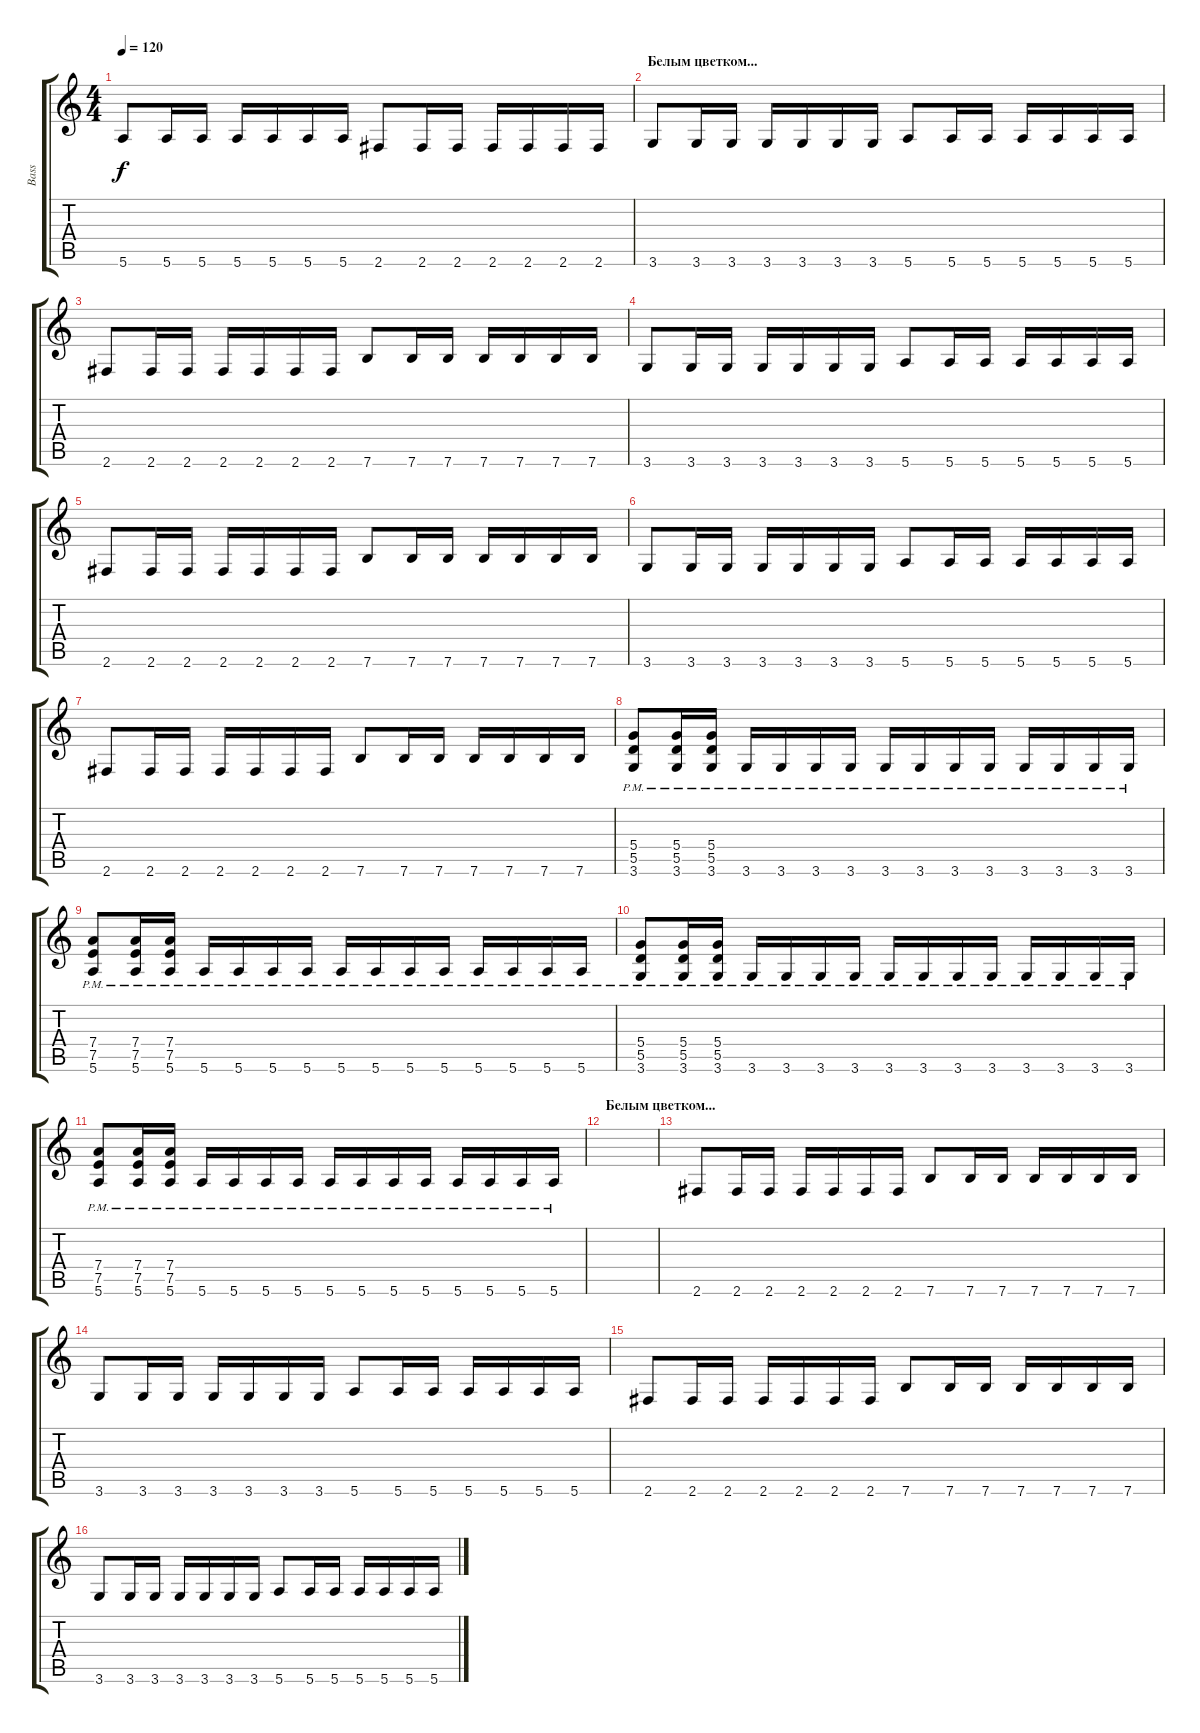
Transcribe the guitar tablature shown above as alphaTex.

\track ("Bass" "Bass") {instrument electricbassfinger}
\staff {score tabs}
\tuning (E4 B3 G3 D3 A2 E2) {hide}
\ts (4 4)
\tempo 120
\clef g2
\ks c
5.6.8{dy f} 5.6.16 5.6.16 5.6.16 5.6.16 5.6.16 5.6.16 2.6.8 2.6.16 2.6.16 2.6.16 2.6.16 2.6.16 2.6.16 |
\section ("" "Белым цветком...")
3.6.8 3.6.16 3.6.16 3.6.16 3.6.16 3.6.16 3.6.16 5.6.8 5.6.16 5.6.16 5.6.16 5.6.16 5.6.16 5.6.16 |
2.6.8 2.6.16 2.6.16 2.6.16 2.6.16 2.6.16 2.6.16 7.6.8 7.6.16 7.6.16 7.6.16 7.6.16 7.6.16 7.6.16 |
3.6.8 3.6.16 3.6.16 3.6.16 3.6.16 3.6.16 3.6.16 5.6.8 5.6.16 5.6.16 5.6.16 5.6.16 5.6.16 5.6.16 |
2.6.8 2.6.16 2.6.16 2.6.16 2.6.16 2.6.16 2.6.16 7.6.8 7.6.16 7.6.16 7.6.16 7.6.16 7.6.16 7.6.16 |
3.6.8 3.6.16 3.6.16 3.6.16 3.6.16 3.6.16 3.6.16 5.6.8 5.6.16 5.6.16 5.6.16 5.6.16 5.6.16 5.6.16 |
2.6.8 2.6.16 2.6.16 2.6.16 2.6.16 2.6.16 2.6.16 7.6.8 7.6.16 7.6.16 7.6.16 7.6.16 7.6.16 7.6.16 |
(5.4 5.5 3.6{pm}).8 (5.4 5.5 3.6{pm}).16 (5.4 5.5 3.6{pm}).16 3.6{pm}.16 3.6{pm}.16 3.6{pm}.16 3.6{pm}.16 3.6{pm}.16 3.6{pm}.16 3.6{pm}.16 3.6{pm}.16 3.6{pm}.16 3.6{pm}.16 3.6{pm}.16 3.6{pm}.16 |
(7.4 7.5 5.6{pm}).8 (7.4 7.5 5.6{pm}).16 (7.4 7.5 5.6{pm}).16 5.6{pm}.16 5.6{pm}.16 5.6{pm}.16 5.6{pm}.16 5.6{pm}.16 5.6{pm}.16 5.6{pm}.16 5.6{pm}.16 5.6{pm}.16 5.6{pm}.16 5.6{pm}.16 5.6{pm}.16 |
(5.4 5.5 3.6{pm}).8 (5.4 5.5 3.6{pm}).16 (5.4 5.5 3.6{pm}).16 3.6{pm}.16 3.6{pm}.16 3.6{pm}.16 3.6{pm}.16 3.6{pm}.16 3.6{pm}.16 3.6{pm}.16 3.6{pm}.16 3.6{pm}.16 3.6{pm}.16 3.6{pm}.16 3.6{pm}.16 |
(7.4 7.5 5.6{pm}).8 (7.4 7.5 5.6{pm}).16 (7.4 7.5 5.6{pm}).16 5.6{pm}.16 5.6{pm}.16 5.6{pm}.16 5.6{pm}.16 5.6{pm}.16 5.6{pm}.16 5.6{pm}.16 5.6{pm}.16 5.6{pm}.16 5.6{pm}.16 5.6{pm}.16 5.6{pm}.16 |
\section ("" "Белым цветком...")
|
2.6.8 2.6.16 2.6.16 2.6.16 2.6.16 2.6.16 2.6.16 7.6.8 7.6.16 7.6.16 7.6.16 7.6.16 7.6.16 7.6.16 |
3.6.8 3.6.16 3.6.16 3.6.16 3.6.16 3.6.16 3.6.16 5.6.8 5.6.16 5.6.16 5.6.16 5.6.16 5.6.16 5.6.16 |
2.6.8 2.6.16 2.6.16 2.6.16 2.6.16 2.6.16 2.6.16 7.6.8 7.6.16 7.6.16 7.6.16 7.6.16 7.6.16 7.6.16 |
3.6.8 3.6.16 3.6.16 3.6.16 3.6.16 3.6.16 3.6.16 5.6.8 5.6.16 5.6.16 5.6.16 5.6.16 5.6.16 5.6.16
